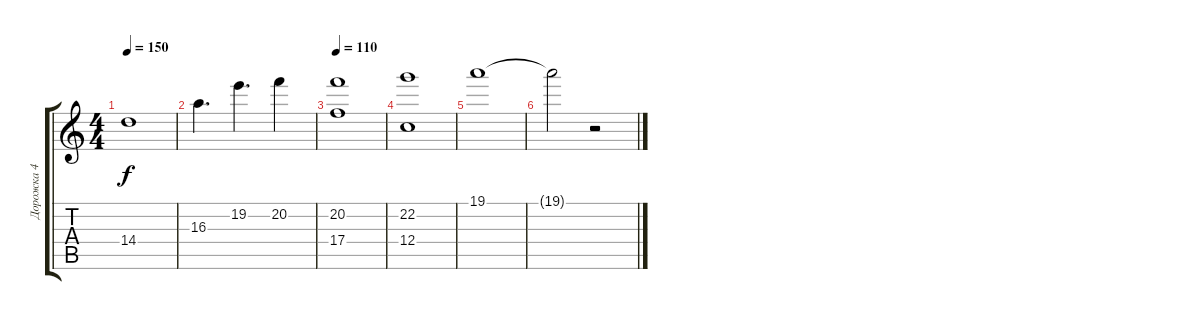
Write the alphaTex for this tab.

\track ("Дорожка 4" "Дорожка 4") {instrument distortionguitar}
\staff {score tabs}
\tuning (D4 A3 F3 C3 G2 D2) {hide}
\ts (4 4)
\tempo 150
\clef g2
\ks c
14.4.1{dy f} |
16.3.4{d} 19.2.4{d} 20.2.4 |
\tempo 110
(20.2 17.4).1 |
(22.2 12.4).1 |
19.1.1 |
19.1{t}.2 r.2
